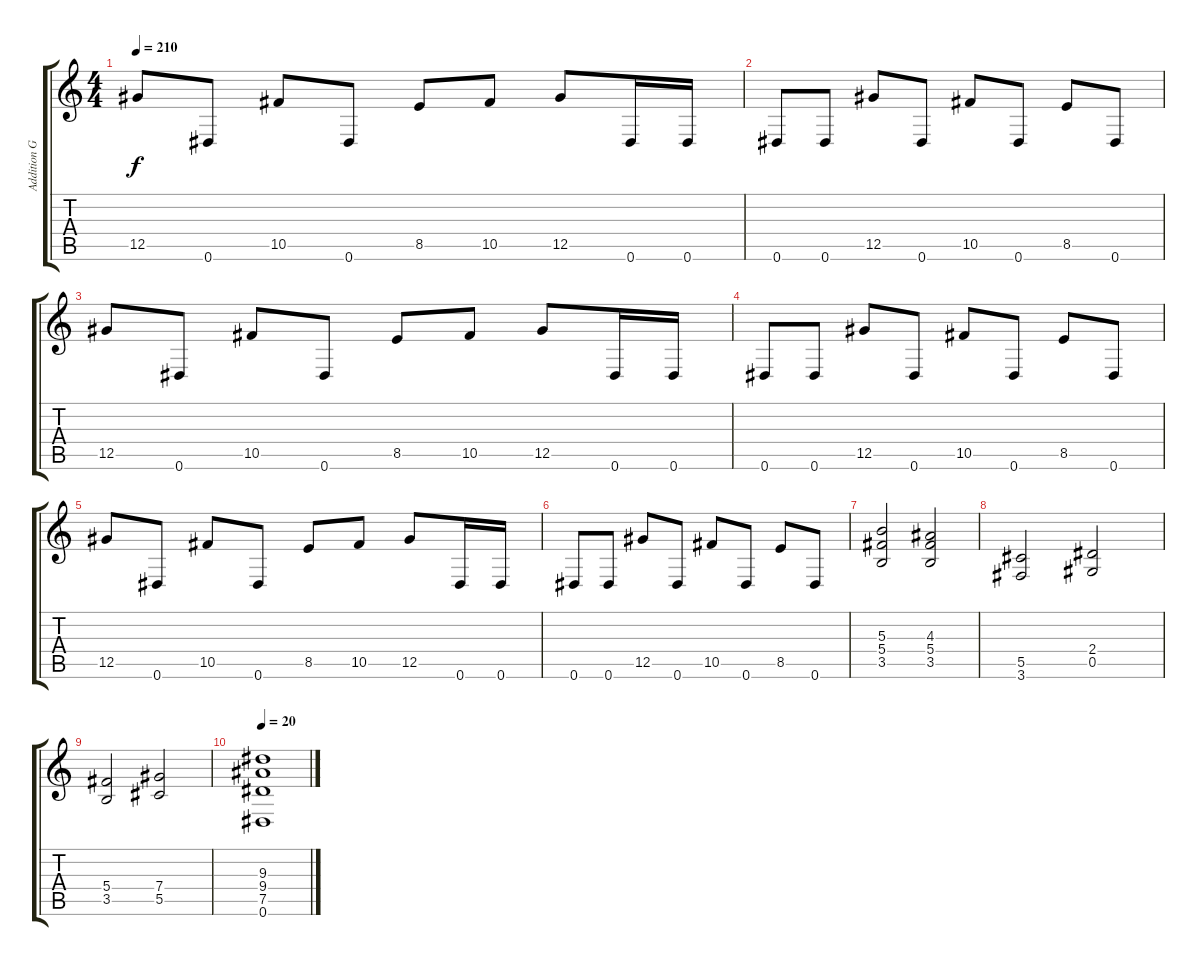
\track ("Addition Guitar" "Addition G") {instrument distortionguitar}
\staff {score tabs}
\tuning (Eb4 Bb3 Gb3 Db3 Ab2 Eb2) {hide}
\ts (4 4)
\tempo 210
\clef g2
\ks c
12.5.8{dy f} 0.6.8 10.5.8 0.6.8 8.5.8 10.5.8 12.5.8 0.6.16 0.6.16 |
0.6.8 0.6.8 12.5.8 0.6.8 10.5.8 0.6.8 8.5.8 0.6.8 |
12.5.8 0.6.8 10.5.8 0.6.8 8.5.8 10.5.8 12.5.8 0.6.16 0.6.16 |
0.6.8 0.6.8 12.5.8 0.6.8 10.5.8 0.6.8 8.5.8 0.6.8 |
12.5.8 0.6.8 10.5.8 0.6.8 8.5.8 10.5.8 12.5.8 0.6.16 0.6.16 |
0.6.8 0.6.8 12.5.8 0.6.8 10.5.8 0.6.8 8.5.8 0.6.8 |
(5.3 5.4 3.5).2 (4.3 5.4 3.5).2 |
(5.5 3.6).2 (2.4 0.5).2 |
(5.4 3.5).2 (7.4 5.5).2 |
\tempo 20
(9.3 9.4 7.5 0.6).1
